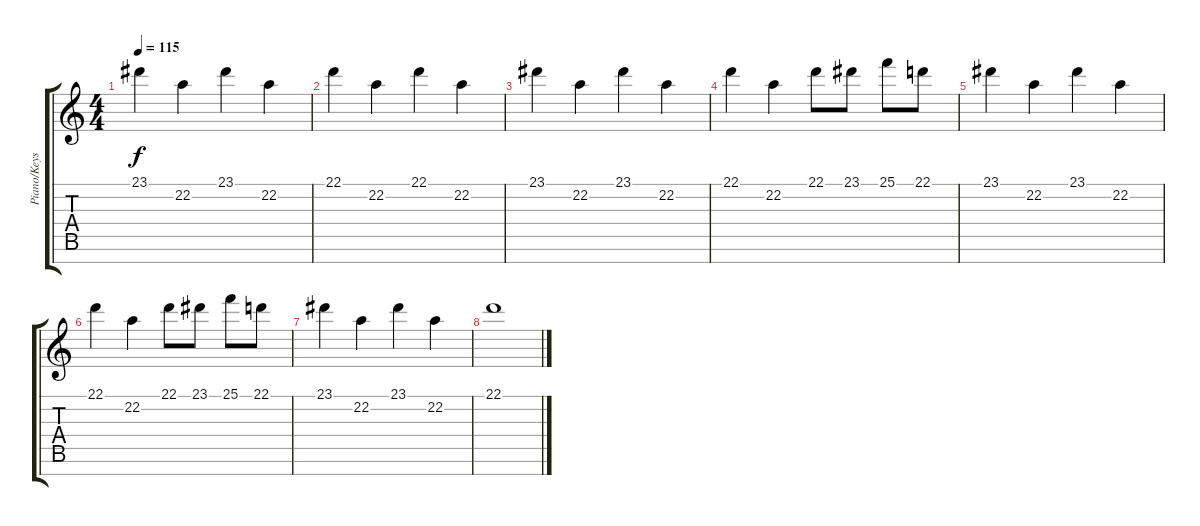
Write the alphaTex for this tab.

\track ("Piano/Keys" "Piano/Keys") {instrument acousticgrandpiano}
\staff {score tabs}
\tuning (E4 B3 G3 D3 A2 E2 B1) {hide}
\ts (4 4)
\tempo 115
\clef g2
\ks c
23.1.4{dy f} 22.2.4 23.1.4 22.2.4 |
22.1.4 22.2.4 22.1.4 22.2.4 |
23.1.4 22.2.4 23.1.4 22.2.4 |
22.1.4 22.2.4 22.1.8 23.1.8 25.1.8 22.1.8 |
23.1.4 22.2.4 23.1.4 22.2.4 |
22.1.4 22.2.4 22.1.8 23.1.8 25.1.8 22.1.8 |
23.1.4 22.2.4 23.1.4 22.2.4 |
22.1.1
